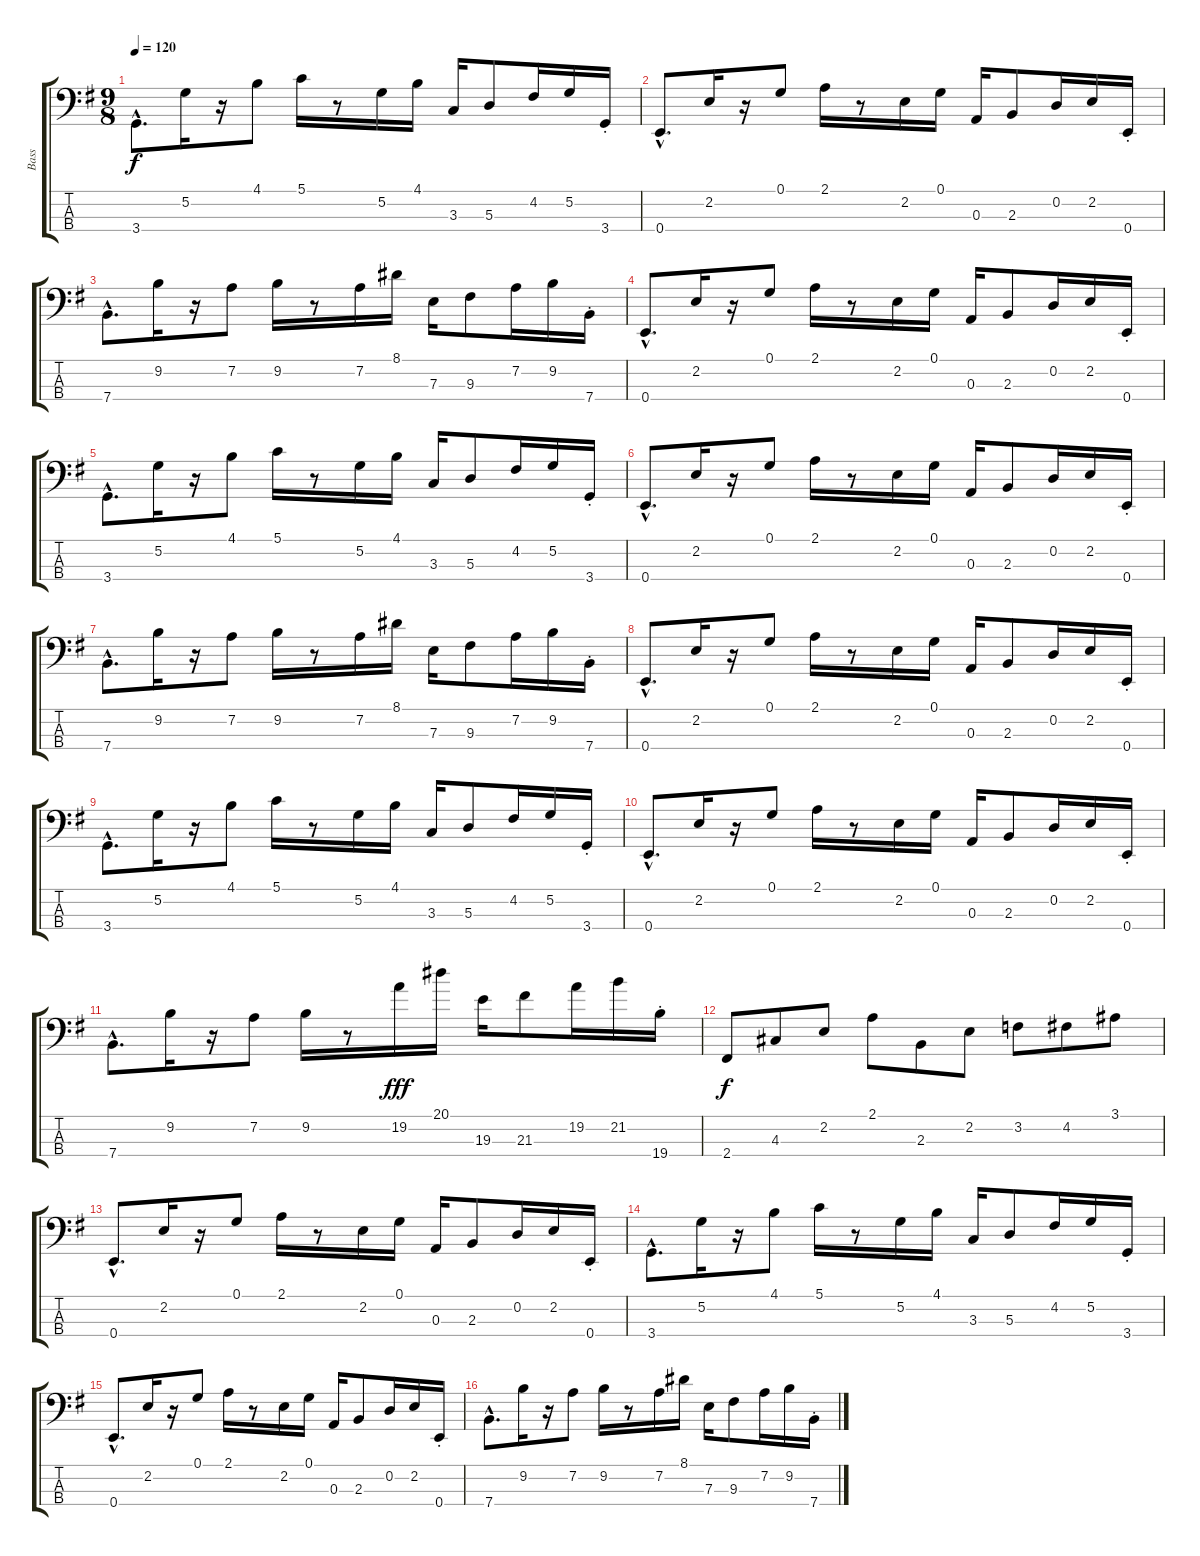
\track ("Bass" "Bass") {instrument electricbassfinger}
\staff {score tabs}
\tuning (G2 D2 A1 E1) {hide}
\ts (9 8)
\tempo 120
\clef f4
\ks g
3.4{hac}.8{d dy f} 5.2.16 r.16 4.1.8 5.1.16 r.8 5.2.16 4.1.16 3.3.16 5.3.8 4.2.16 5.2.16 3.4{st}.16 |
0.4{hac}.8{d} 2.2.16 r.16 0.1.8 2.1.16 r.8 2.2.16 0.1.16 0.3.16 2.3.8 0.2.16 2.2.16 0.4{st}.16 |
7.4{hac}.8{d} 9.2.16 r.16 7.2.8 9.2.16 r.8 7.2.16 8.1.16 7.3.16 9.3.8 7.2.16 9.2.16 7.4{st}.16 |
0.4{hac}.8{d} 2.2.16 r.16 0.1.8 2.1.16 r.8 2.2.16 0.1.16 0.3.16 2.3.8 0.2.16 2.2.16 0.4{st}.16 |
3.4{hac}.8{d} 5.2.16 r.16 4.1.8 5.1.16 r.8 5.2.16 4.1.16 3.3.16 5.3.8 4.2.16 5.2.16 3.4{st}.16 |
0.4{hac}.8{d} 2.2.16 r.16 0.1.8 2.1.16 r.8 2.2.16 0.1.16 0.3.16 2.3.8 0.2.16 2.2.16 0.4{st}.16 |
7.4{hac}.8{d} 9.2.16 r.16 7.2.8 9.2.16 r.8 7.2.16 8.1.16 7.3.16 9.3.8 7.2.16 9.2.16 7.4{st}.16 |
0.4{hac}.8{d} 2.2.16 r.16 0.1.8 2.1.16 r.8 2.2.16 0.1.16 0.3.16 2.3.8 0.2.16 2.2.16 0.4{st}.16 |
3.4{hac}.8{d} 5.2.16 r.16 4.1.8 5.1.16 r.8 5.2.16 4.1.16 3.3.16 5.3.8 4.2.16 5.2.16 3.4{st}.16 |
0.4{hac}.8{d} 2.2.16 r.16 0.1.8 2.1.16 r.8 2.2.16 0.1.16 0.3.16 2.3.8 0.2.16 2.2.16 0.4{st}.16 |
7.4{hac}.8{d} 9.2.16 r.16 7.2.8 9.2.16 r.8 19.2.16{dy fff} 20.1.16 19.3.16 21.3.8 19.2.16 21.2.16 19.4{st}.16 |
2.4.8{dy f} 4.3.8 2.2.8 2.1.8 2.3.8 2.2.8 3.2.8 4.2.8 3.1.8 |
0.4{hac}.8{d} 2.2.16 r.16 0.1.8 2.1.16 r.8 2.2.16 0.1.16 0.3.16 2.3.8 0.2.16 2.2.16 0.4{st}.16 |
3.4{hac}.8{d} 5.2.16 r.16 4.1.8 5.1.16 r.8 5.2.16 4.1.16 3.3.16 5.3.8 4.2.16 5.2.16 3.4{st}.16 |
0.4{hac}.8{d} 2.2.16 r.16 0.1.8 2.1.16 r.8 2.2.16 0.1.16 0.3.16 2.3.8 0.2.16 2.2.16 0.4{st}.16 |
7.4{hac}.8{d} 9.2.16 r.16 7.2.8 9.2.16 r.8 7.2.16 8.1.16 7.3.16 9.3.8 7.2.16 9.2.16 7.4{st}.16
